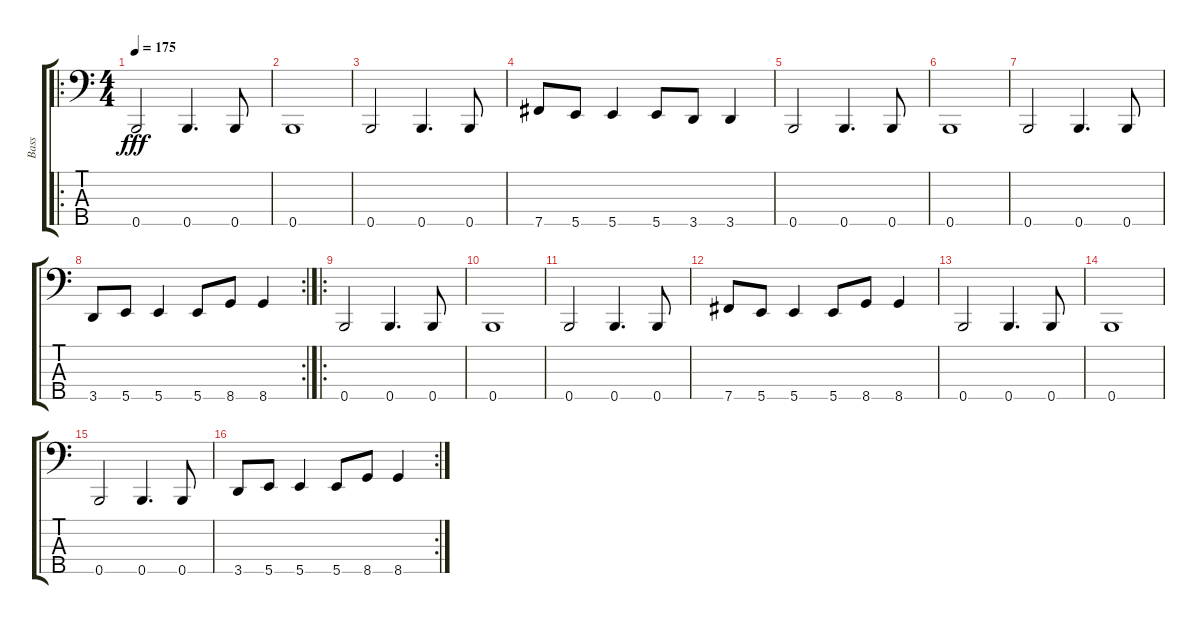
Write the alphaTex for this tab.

\track ("Bass" "Bass") {instrument electricbasspick}
\staff {score tabs}
\tuning (G2 D2 A1 E1 B0) {hide}
\ro
\ts (4 4)
\tempo 175
\clef f4
\ks c
0.5.2{dy fff} 0.5.4{d} 0.5.8 |
0.5.1 |
0.5.2 0.5.4{d} 0.5.8 |
7.5.8 5.5.8 5.5.4 5.5.8 3.5.8 3.5.4 |
0.5.2 0.5.4{d} 0.5.8 |
0.5.1 |
0.5.2 0.5.4{d} 0.5.8 |
\rc 2
3.5.8 5.5.8 5.5.4 5.5.8 8.5.8 8.5.4 |
\ro
0.5.2 0.5.4{d} 0.5.8 |
0.5.1 |
0.5.2 0.5.4{d} 0.5.8 |
7.5.8 5.5.8 5.5.4 5.5.8 8.5.8 8.5.4 |
0.5.2 0.5.4{d} 0.5.8 |
0.5.1 |
0.5.2 0.5.4{d} 0.5.8 |
\rc 2
3.5.8 5.5.8 5.5.4 5.5.8 8.5.8 8.5.4
